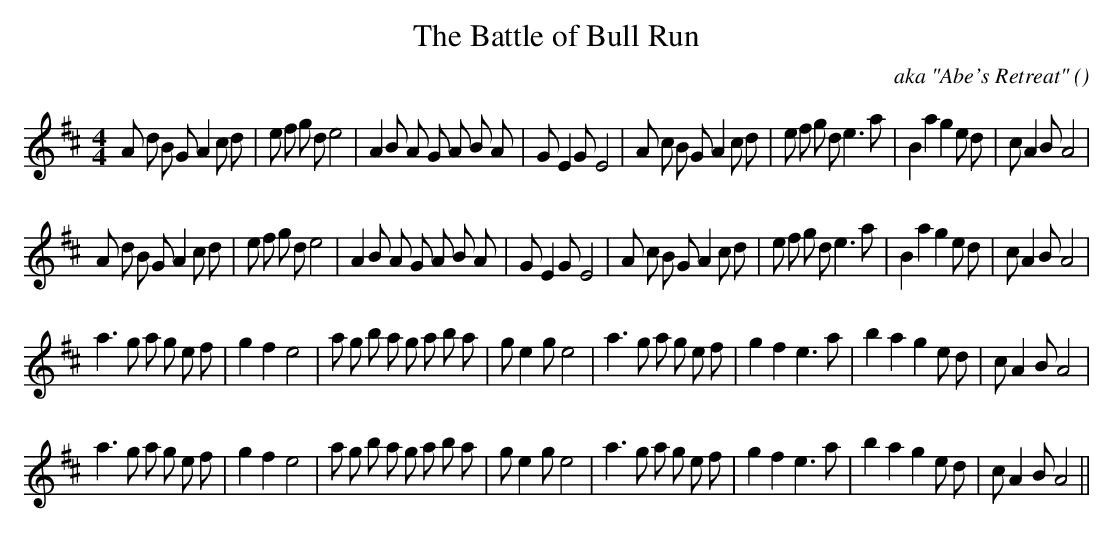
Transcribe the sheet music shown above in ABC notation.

X:1
T: The Battle of Bull Run
C:aka "Abe's Retreat"
O:
M:4/4
K:D
K:D
M:4/4
L:1/16
A2 d2 B2 G2 A4 c2 d2 |e2 f2 g2 d2 e8 |A4 B2 A2 G2 A2 B2 A2 |G2 E4 G2 E8 |A2 c2 B2 G2 A4 c2 d2 |e2 f2 g2 d2 e6 a2 |B4 a4 g4 e2 d2 |c2 A4 B2 A8 |
A2 d2 B2 G2 A4 c2 d2 |e2 f2 g2 d2 e8 |A4 B2 A2 G2 A2 B2 A2 |G2 E4 G2 E8 |A2 c2 B2 G2 A4 c2 d2 |e2 f2 g2 d2 e6 a2 |B4 a4 g4 e2 d2 |c2 A4 B2 A8 |
a6 g2 a2 g2 e2 f2 |g4 f4 e8 |a2 g2 b2 a2 g2 a2 b2 a2 |g2 e4 g2 e8 |a6 g2 a2 g2 e2 f2 |g4 f4 e6 a2 |b4 a4 g4 e2 d2 |c2 A4 B2 A8 |
a6 g2 a2 g2 e2 f2 |g4 f4 e8 |a2 g2 b2 a2 g2 a2 b2 a2 |g2 e4 g2 e8 |a6 g2 a2 g2 e2 f2 |g4 f4 e6 a2 |b4 a4 g4 e2 d2 |c2 A4 B2 A8 ||
